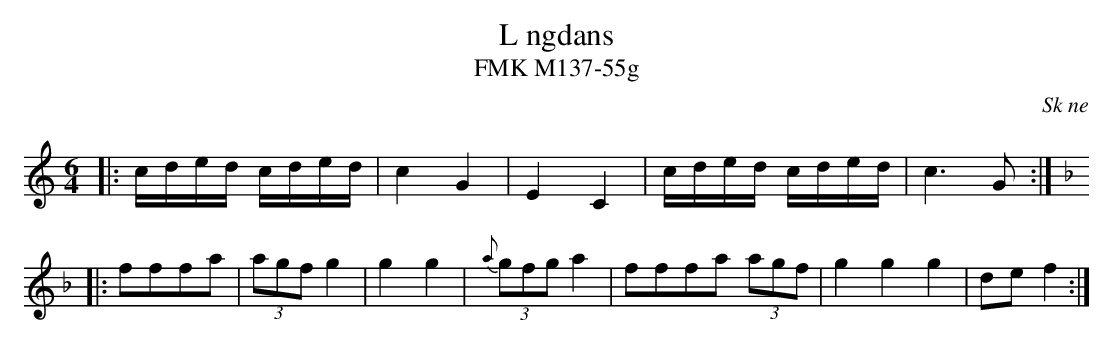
X:1
T:L ngdans
T:FMK M137-55g
O:Sk ne
M:6/4
L:1/16
K:C
|: cded cded | c4 G4 | E4 C4 | cded cded | c4>G4 :|
|:[K:F] f2f2f2a2 |(3a2g2f2 g4 | g4 g4 |  {a}(3g2f2g2 a4 | f2f2f2a2 (3a2g2f2 | g4 g4 g4 | d2e2 f4  :|
